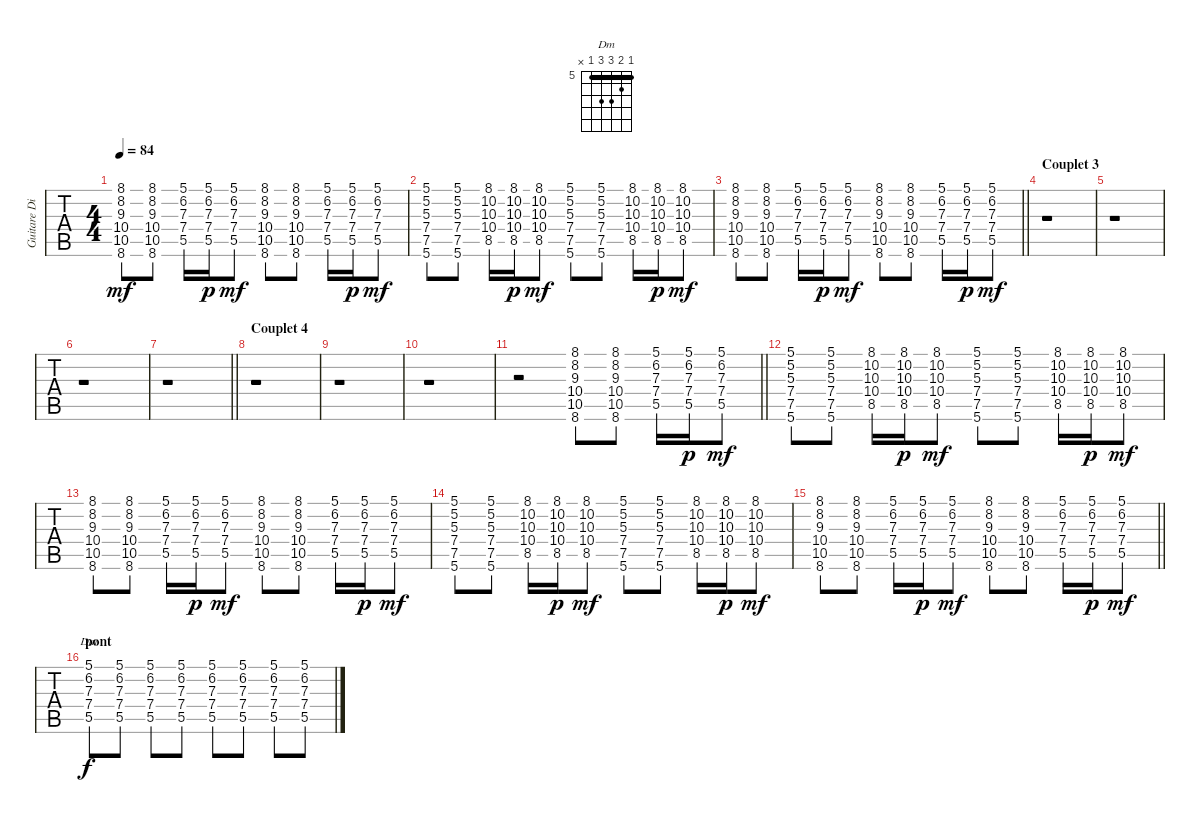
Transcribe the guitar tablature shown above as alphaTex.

\track ("Guitare Disto" "Guitare Di") {instrument distortionguitar}
\staff {tabs}
\tuning (E4 B3 G3 D3 A2 E2) {hide}
\chord ("Dm" 5 6 7 7 5 x) {firstfret 5 barre 5}
\ts (4 4)
\tempo 84
\clef g2
\ks c
(8.1 8.2 9.3 10.4 10.5 8.6).8{dy mf} (8.1 8.2 9.3 10.4 10.5 8.6).8 (5.1 6.2 7.3 7.4 5.5).16 (5.1 6.2 7.3 7.4 5.5).16{dy p} (5.1 6.2 7.3 7.4 5.5).8{dy mf} (8.1 8.2 9.3 10.4 10.5 8.6).8 (8.1 8.2 9.3 10.4 10.5 8.6).8 (5.1 6.2 7.3 7.4 5.5).16 (5.1 6.2 7.3 7.4 5.5).16{dy p} (5.1 6.2 7.3 7.4 5.5).8{dy mf} |
(5.1 5.2 5.3 7.4 7.5 5.6).8 (5.1 5.2 5.3 7.4 7.5 5.6).8 (8.1 10.2 10.3 10.4 8.5).16 (8.1 10.2 10.3 10.4 8.5).16{dy p} (8.1 10.2 10.3 10.4 8.5).8{dy mf} (5.1 5.2 5.3 7.4 7.5 5.6).8 (5.1 5.2 5.3 7.4 7.5 5.6).8 (8.1 10.2 10.3 10.4 8.5).16 (8.1 10.2 10.3 10.4 8.5).16{dy p} (8.1 10.2 10.3 10.4 8.5).8{dy mf} |
\barLineRight lightlight
(8.1 8.2 9.3 10.4 10.5 8.6).8 (8.1 8.2 9.3 10.4 10.5 8.6).8 (5.1 6.2 7.3 7.4 5.5).16 (5.1 6.2 7.3 7.4 5.5).16{dy p} (5.1 6.2 7.3 7.4 5.5).8{dy mf} (8.1 8.2 9.3 10.4 10.5 8.6).8 (8.1 8.2 9.3 10.4 10.5 8.6).8 (5.1 6.2 7.3 7.4 5.5).16 (5.1 6.2 7.3 7.4 5.5).16{dy p} (5.1 6.2 7.3 7.4 5.5).8{dy mf} |
\section ("" "Couplet 3")
r.1 |
r.1 |
r.1 |
\barLineRight lightlight
r.1 |
\section ("" "Couplet 4")
r.1 |
r.1 |
r.1 |
\barLineRight lightlight
r.2 (8.1 8.2 9.3 10.4 10.5 8.6).8 (8.1 8.2 9.3 10.4 10.5 8.6).8 (5.1 6.2 7.3 7.4 5.5).16 (5.1 6.2 7.3 7.4 5.5).16{dy p} (5.1 6.2 7.3 7.4 5.5).8{dy mf} |
(5.1 5.2 5.3 7.4 7.5 5.6).8 (5.1 5.2 5.3 7.4 7.5 5.6).8 (8.1 10.2 10.3 10.4 8.5).16 (8.1 10.2 10.3 10.4 8.5).16{dy p} (8.1 10.2 10.3 10.4 8.5).8{dy mf} (5.1 5.2 5.3 7.4 7.5 5.6).8 (5.1 5.2 5.3 7.4 7.5 5.6).8 (8.1 10.2 10.3 10.4 8.5).16 (8.1 10.2 10.3 10.4 8.5).16{dy p} (8.1 10.2 10.3 10.4 8.5).8{dy mf} |
(8.1 8.2 9.3 10.4 10.5 8.6).8 (8.1 8.2 9.3 10.4 10.5 8.6).8 (5.1 6.2 7.3 7.4 5.5).16 (5.1 6.2 7.3 7.4 5.5).16{dy p} (5.1 6.2 7.3 7.4 5.5).8{dy mf} (8.1 8.2 9.3 10.4 10.5 8.6).8 (8.1 8.2 9.3 10.4 10.5 8.6).8 (5.1 6.2 7.3 7.4 5.5).16 (5.1 6.2 7.3 7.4 5.5).16{dy p} (5.1 6.2 7.3 7.4 5.5).8{dy mf} |
(5.1 5.2 5.3 7.4 7.5 5.6).8 (5.1 5.2 5.3 7.4 7.5 5.6).8 (8.1 10.2 10.3 10.4 8.5).16 (8.1 10.2 10.3 10.4 8.5).16{dy p} (8.1 10.2 10.3 10.4 8.5).8{dy mf} (5.1 5.2 5.3 7.4 7.5 5.6).8 (5.1 5.2 5.3 7.4 7.5 5.6).8 (8.1 10.2 10.3 10.4 8.5).16 (8.1 10.2 10.3 10.4 8.5).16{dy p} (8.1 10.2 10.3 10.4 8.5).8{dy mf} |
\barLineRight lightlight
(8.1 8.2 9.3 10.4 10.5 8.6).8 (8.1 8.2 9.3 10.4 10.5 8.6).8 (5.1 6.2 7.3 7.4 5.5).16 (5.1 6.2 7.3 7.4 5.5).16{dy p} (5.1 6.2 7.3 7.4 5.5).8{dy mf} (8.1 8.2 9.3 10.4 10.5 8.6).8 (8.1 8.2 9.3 10.4 10.5 8.6).8 (5.1 6.2 7.3 7.4 5.5).16 (5.1 6.2 7.3 7.4 5.5).16{dy p} (5.1 6.2 7.3 7.4 5.5).8{dy mf} |
\section ("" "pont")
(5.1 6.2 7.3 7.4 5.5).8{ch "Dm" dy f} (5.1 6.2 7.3 7.4 5.5).8 (5.1 6.2 7.3 7.4 5.5).8 (5.1 6.2 7.3 7.4 5.5).8 (5.1 6.2 7.3 7.4 5.5).8 (5.1 6.2 7.3 7.4 5.5).8 (5.1 6.2 7.3 7.4 5.5).8 (5.1 6.2 7.3 7.4 5.5).8
